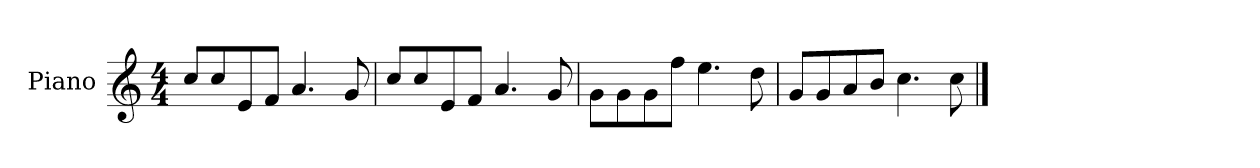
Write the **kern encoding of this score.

**kern
*part1
*staff1
*I"Piano
*I'P-no
*clefG2
*k[]
*M4/4
*MM90
=1
8cc/L
8cc/
8e/
8f/J
4.a/
8g/
=2
8cc/L
8cc/
8e/
8f/J
4.a/
8g/
=3
8g\L
8g\
8g\
8ff\J
4.ee\
8dd\
=4
8g/L
8g/
8a/
8b/J
4.cc\
8cc\
==
*-
